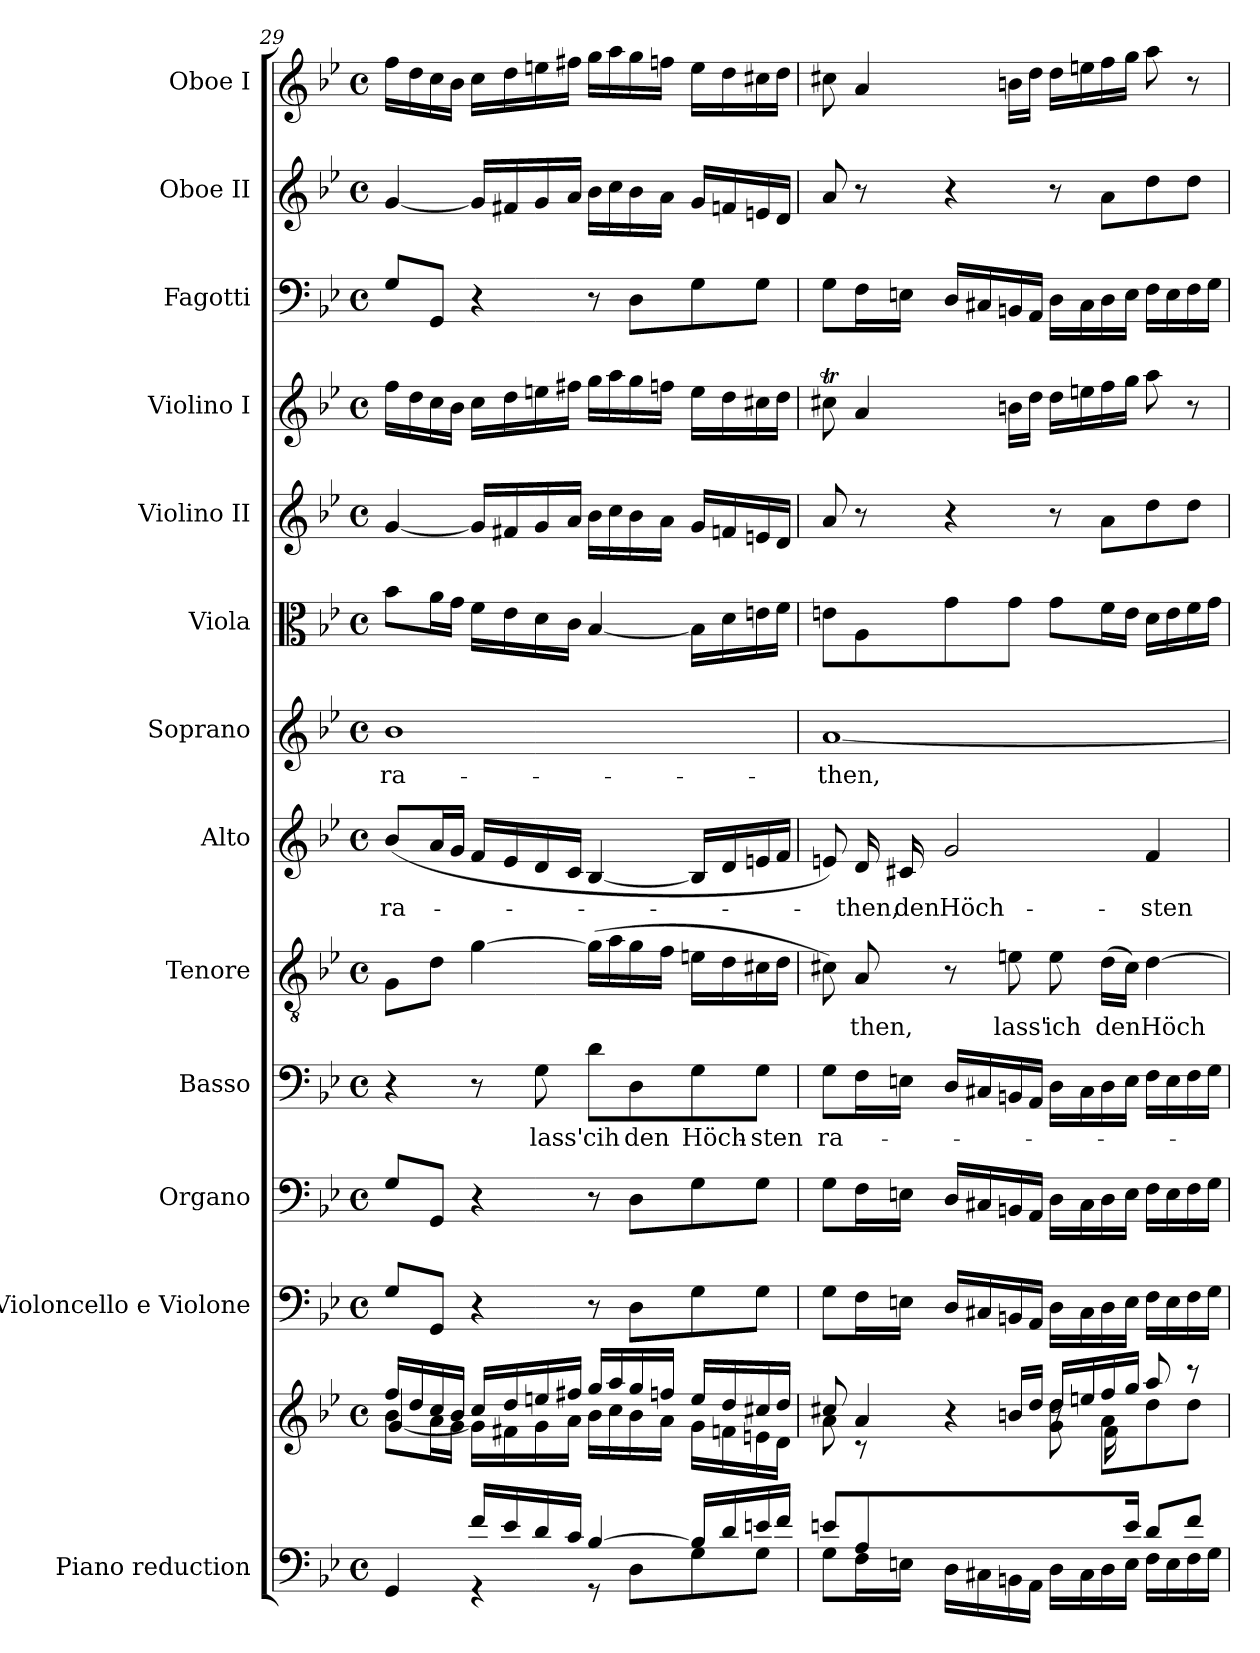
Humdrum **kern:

**kern	**kern	**kern	**kern	**kern	**text	**kern	**text	**kern	**text	**kern	**text	**kern	**kern	**kern	**kern	**kern	**kern
*part13	*part13	*part12	*part11	*part10	*part10	*part9	*part9	*part8	*part8	*part7	*part7	*part6	*part5	*part4	*part3	*part2	*part1
*staff14	*staff13	*staff12	*staff11	*staff10	*staff10	*staff9	*staff9	*staff8	*staff8	*staff7	*staff7	*staff6	*staff5	*staff4	*staff3	*staff2	*staff1
*I"Piano reduction	*	*I"Violoncello  e Violone	*I"Organo	*I"Basso	*	*I"Tenore	*	*I"Alto	*	*I"Soprano	*	*I"Viola	*I"Violino II	*I"Violino I	*I"Fagotti	*I"Oboe II	*I"Oboe I
*I'Pno	*	*	*	*	*	*	*	*	*	*	*	*	*	*	*	*I'Ob	*I'Ob
!!LO:PB:g=z
*clefF4	*clefG2	*clefF4	*clefF4	*clefF4	*	*clefGv2	*	*clefG2	*	*clefG2	*	*clefC3	*clefG2	*clefG2	*clefF4	*clefG2	*clefG2
*k[b-e-]	*k[b-e-]	*k[b-e-]	*k[b-e-]	*k[b-e-]	*	*k[b-e-]	*	*k[b-e-]	*	*k[b-e-]	*	*k[b-e-]	*k[b-e-]	*k[b-e-]	*k[b-e-]	*k[b-e-]	*k[b-e-]
*M4/4	*M4/4	*M4/4	*M4/4	*M4/4	*	*M4/4	*	*M4/4	*	*M4/4	*	*M4/4	*M4/4	*M4/4	*M4/4	*M4/4	*M4/4
*met(c)	*met(c)	*met(c)	*met(c)	*met(c)	*	*met(c)	*	*met(c)	*	*met(c)	*	*met(c)	*met(c)	*met(c)	*met(c)	*met(c)	*met(c)
=29	=29	=29	=29	=29	=29	=29	=29	=29	=29	=29	=29	=29	=29	=29	=29	=29	=29
*^	*^	*	*	*	*	*	*	*	*	*	*	*	*	*	*	*	*
*	*	*	*^	*	*	*	*	*	*	*	*	*	*	*	*	*	*	*	*
!	!	!	!	!	!	!	!	!	!	!	!	!LO:LY:b	!	!LO:LY:b	!	!	!	!	!	!
4ryy	4GG/	16ff/LL	[<4g/	8b-\L	8G/L	8G/L	4r	.	8G\L	.	(8b-/L	ra-	1b-	ra-	8b-\L	[4g/	16ff\LL	8G/L	[4g/	16ff\LL
.	.	16dd/	.	.	.	.	.	.	.	.	.	.	.	.	.	.	16dd\	.	.	16dd\
.	.	16cc/	.	16a\L	8GG/J	8GG/J	.	.	8d\J	.	16a/L	.	.	.	16a\L	.	16cc\	8GG/J	.	16cc\
.	.	16b-/JJ	.	16g\JJ	.	.	.	.	.	.	16g/JJ	.	.	.	16g\JJ	.	16b-\JJ	.	.	16b-\JJ
16f/LL	4r	16cc/LL	16g\LL]	2.ryy	4r	4r	8r	.	[4g\	.	16f/LL	.	.	.	16f\LL	16g/LL]	16cc\LL	4r	16g/LL]	16cc\LL
16e-/	.	16dd/	16f#X\	.	.	.	.	.	.	.	16e-/	.	.	.	16e-\	16f#X/	16dd\	.	16f#X/	16dd\
!	!	!	!	!	!	!	!	!LO:LY:b	!	!	!	!	!	!	!	!	!	!	!	!
16d/	.	16een/	16g\	.	.	.	8G\	lass'	.	.	16d/	.	.	.	16d\	16g/	16een\	.	16g/	16een\
16c/JJ	.	16ff#X/JJ	16a\JJ	.	.	.	.	.	.	.	16c/JJ	.	.	.	16c\JJ	16a/JJ	16ff#X\JJ	.	16a/JJ	16ff#X\JJ
!	!	!	!	!	!	!	!	!LO:LY:b	!	!	!	!	!	!	!	!	!	!	!	!
[4B-/	8r	16gg/LL	16b-\LL	.	8r	8r	8d\L	cih	(16g\LL]	.	[4B-/	.	.	.	[4B-/	16b-\LL	16gg\LL	8r	16b-\LL	16gg\LL
.	.	16aa/	16cc\	.	.	.	.	.	16a\	.	.	.	.	.	.	16cc\	16aa\	.	16cc\	16aa\
!	!	!	!	!	!	!	!	!LO:LY:b	!	!	!	!	!	!	!	!	!	!	!	!
.	8D\L	16gg/	16b-\	.	8D\L	8D\L	8D\	den	16g\	.	.	.	.	.	.	16b-\	16gg\	8D\L	16b-\	16gg\
.	.	16ffn/JJ	16a\JJ	.	.	.	.	.	16f\JJ	.	.	.	.	.	.	16a\JJ	16ffn\JJ	.	16a\JJ	16ffn\JJ
!	!	!	!	!	!	!	!	!LO:LY:b	!	!	!	!	!	!	!	!	!	!	!	!
16B-/LL]	8G\	16ee/LL	16g\LL	.	8G\	8G\	8G\	Höch-	16en\LL	.	16B-/LL]	.	.	.	16B-\LL]	16g/LL	16ee\LL	8G\	16g/LL	16ee\LL
16d/	.	16dd/	16fn\	.	.	.	.	.	16d\	.	16d/	.	.	.	16d\	16fn/	16dd\	.	16fn/	16dd\
!	!	!	!	!	!	!	!	!LO:LY:b	!	!	!	!	!	!	!	!	!	!	!	!
16en/	8G\J	16cc#X/	16en\	.	8G\J	8G\J	8G\J	-sten	16c#X\	.	16en/	.	.	.	16en\	16en/	16cc#X\	8G\J	16en/	16cc#X\
16f/JJ	.	16dd/JJ	16d\JJ	.	.	.	.	.	16d\JJ	.	16f/JJ	.	.	.	16f\JJ	16d/JJ	16dd\JJ	.	16d/JJ	16dd\JJ
=30	=30	=30	=30	=30	=30	=30	=30	=30	=30	=30	=30	=30	=30	=30	=30	=30	=30	=30	=30	=30
!	!	!	!	!	!	!	!	!LO:LY:b	!	!	!	!	!	!LO:LY:b	!	!	!	!	!	!
8en/	8G\L	8cc#X/	8a\	4ryy	8G\L	8G\L	8G\L	ra-	8c#X\)	.	8en/)	.	[1a	-then,	8en\L	8a/	8cc#Xt\	8G\L	8a/	8cc#X\
!	!	!	!	!	!	!	!	!	!	!LO:LY:b	!	!LO:LY:b	!	!	!	!	!	!	!	!
8A/L	16F\L	4a/	8r	.	16F\L	16F\L	16F\L	.	8A/	-then,	16d/	-then,	.	.	8A\	8r	4a/	16F\L	8r	4a/
!	!	!	!	!	!	!	!	!	!	!	!	!LO:LY:b	!	!	!	!	!	!	!	!
.	16En\JJ	.	.	.	16En\JJ	16En\JJ	16En\JJ	.	.	.	16c#X/	den	.	.	.	.	.	16En\JJ	.	.
!	!	!	!	!	!	!	!	!	!	!	!	!LO:LY:b	!	!	!	!	!	!	!	!
4..ryy	16D\LL	.	4r	8g\	16D/LL	16D/LL	16D/LL	.	8r	.	2g/	Höch-	.	.	8g\	4r	.	16D/LL	4r	.
.	16C#X\	.	.	.	16C#X/	16C#X/	16C#X/	.	.	.	.	.	.	.	.	.	.	16C#X/	.	.
!	!	!	!	!	!	!	!	!	!	!LO:LY:b	!	!	!	!	!	!	!	!	!	!
.	16BBn\	16bn/LL	.	8g\J	16BBn/	16BBn/	16BBn/	.	8en\	lass'	.	.	.	.	8g\J	.	16bn\LL	16BBn/	.	16bn\LL
.	16AA\JJ	16dd/JJ	.	.	16AA/JJ	16AA/JJ	16AA/JJ	.	.	.	.	.	.	.	.	.	16dd\JJ	16AA/JJ	.	16dd\JJ
!	!	!	!	!	!	!	!	!	!	!LO:LY:b	!	!	!	!	!	!	!	!	!	!
.	16D\LL	16dd/LL	8r	8g\ 8dd\L	16D\LL	16D\LL	16D\LL	.	8e\	ich	.	.	.	.	8g\L	8r	16dd\LL	16D\LL	8r	16dd\LL
.	16C#\	16een/	.	.	16C#\	16C#\	16C#\	.	.	.	.	.	.	.	.	.	16een\	16C#\	.	16een\
!	!	!	!	!	!	!	!	!	!	!LO:LY:b	!	!	!	!	!	!	!	!	!	!
.	16D\	16ff/	8a/L	16f\L	16D\	16D\	16D\	.	(16d\LL	den	.	.	.	.	16f\L	8a\L	16ff\	16D\	8a\L	16ff\
16e/JJ	16E\JJ	16gg/JJ	.	4ryy	16E\JJ	16E\JJ	16E\JJ	.	16c#\JJ)	.	.	.	.	.	16e\JJ	.	16gg\JJ	16E\JJ	.	16gg\JJ
!	!	!	!	!	!	!	!	!	!	!LO:LY:b	!	!LO:LY:b	!	!	!	!	!	!	!	!
8d/L	16F\LL	8aa/	8dd\	.	16F\LL	16F\LL	16F\LL	.	[4d\	Höch-	4f/	-sten	.	.	16d\LL	8dd\	8aa\	16F\LL	8dd\	8aa\
.	16E\	.	.	.	16E\	16E\	16E\	.	.	.	.	.	.	.	16e\	.	.	16E\	.	.
8f/J	16F\	8r	8dd\J	.	16F\	16F\	16F\	.	.	.	.	.	.	.	16f\	8dd\J	8r	16F\	8dd\J	8r
.	16G\JJ	.	.	16ryy	16G\JJ	16G\JJ	16G\JJ	.	.	.	.	.	.	.	16g\JJ	.	.	16G\JJ	.	.
*v	*v	*	*	*	*	*	*	*	*	*	*	*	*	*	*	*	*	*	*	*
*	*v	*v	*v	*	*	*	*	*	*	*	*	*	*	*	*	*	*	*	*
=	=	=	=	=	=	=	=	=	=	=	=	=	=	=	=	=	=
*-	*-	*-	*-	*-	*-	*-	*-	*-	*-	*-	*-	*-	*-	*-	*-	*-	*-
